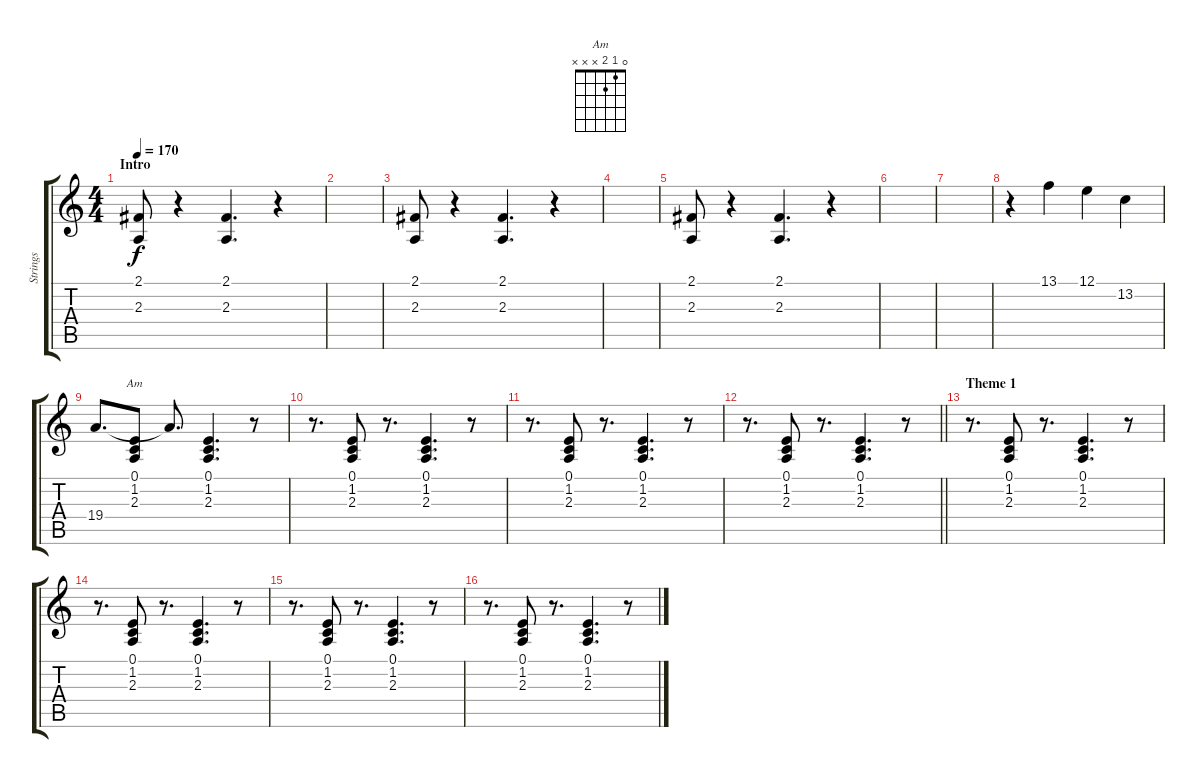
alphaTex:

\track ("Strings" "Strings") {instrument stringensemble1}
\staff {score tabs}
\tuning (E4 B3 G3 D3 A2 E2) {hide}
\chord ("Am" 0 1 2 x x x)
\ts (4 4)
\section ("" "Intro")
\tempo 170
\clef g2
\ks aminor
(2.1 2.3).8{dy f instrument stringensemble1} r.4 (2.1 2.3).4{d} r.4 |
|
(2.1 2.3).8 r.4 (2.1 2.3).4{d} r.4 |
|
(2.1 2.3).8 r.4 (2.1 2.3).4{d} r.4 |
|
|
r.4 13.1.4 12.1.4 13.2.4 |
19.4.8{d} (0.1 1.2 2.3).8{ch "Am"} 19.4{t}.8{d} (0.1 1.2 2.3).4{d} r.8 |
r.8{d} (0.1 1.2 2.3).8 r.8{d} (0.1 1.2 2.3).4{d} r.8 |
r.8{d} (0.1 1.2 2.3).8 r.8{d} (0.1 1.2 2.3).4{d} r.8 |
\barLineRight lightlight
r.8{d} (0.1 1.2 2.3).8 r.8{d} (0.1 1.2 2.3).4{d} r.8 |
\section ("" "Theme 1")
r.8{d} (0.1 1.2 2.3).8 r.8{d} (0.1 1.2 2.3).4{d} r.8 |
r.8{d} (0.1 1.2 2.3).8 r.8{d} (0.1 1.2 2.3).4{d} r.8 |
r.8{d} (0.1 1.2 2.3).8 r.8{d} (0.1 1.2 2.3).4{d} r.8 |
r.8{d} (0.1 1.2 2.3).8 r.8{d} (0.1 1.2 2.3).4{d} r.8
